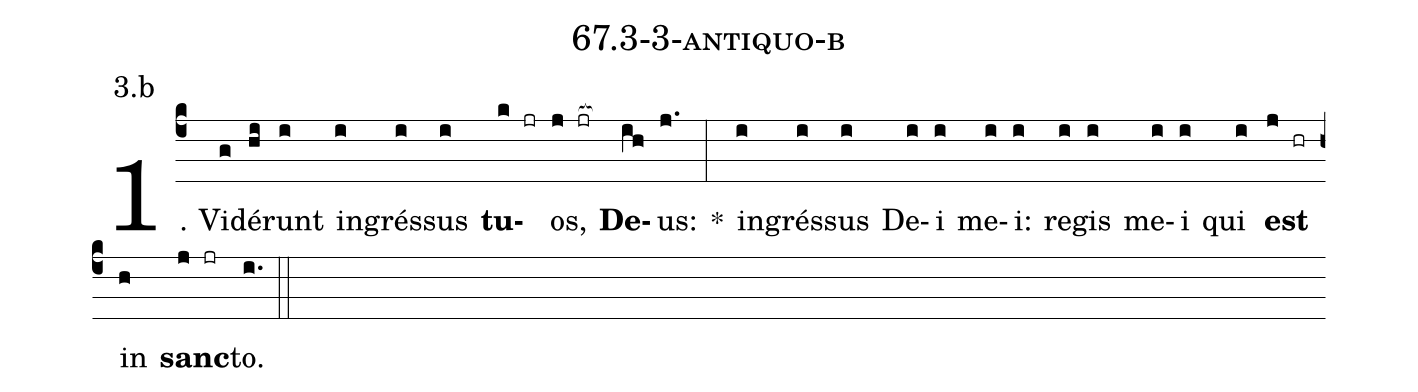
name: 67.3-3-antiquo-b;
annotation: 3.b;
%%
(c4)1. Vi(g)dé(hi)runt(i) in(i)grés(i)sus(i) <b>tu</b>(k jr)os,(j jr[ocb:1{]) <b>De</b>(ih[ocb:0}])us:(j.) *(:) in(i)grés(i)sus(i) De(i)i(i) me(i)i:(i) re(i)gis(i) me(i)i(i) qui(i) <b>est</b>(j hr) in(h) <b>sanc</b>(j jr)to.(i.) (::)


%E(i) u(i) o(j) u(h) a(j) e.(i.) (::)
